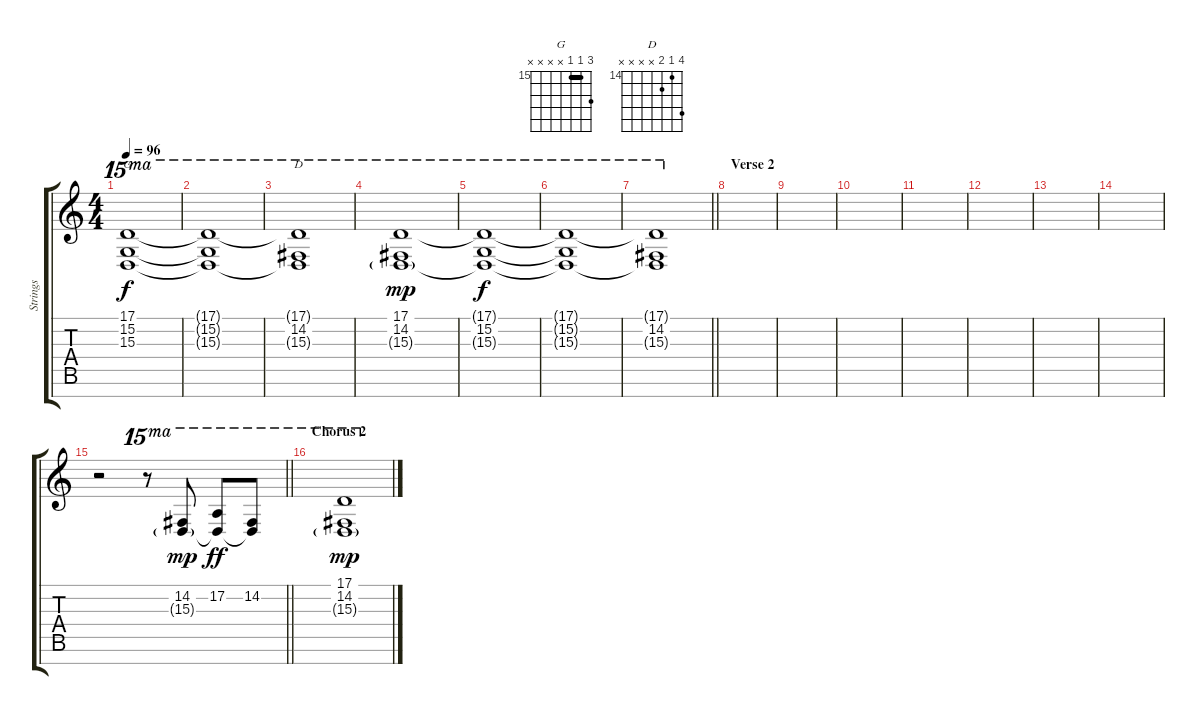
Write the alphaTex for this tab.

\track ("Strings" "Strings") {instrument stringensemble2}
\staff {score tabs}
\tuning (A4 E4 B3 G3 D3 A2 E2) {hide}
\chord ("G" 17 15 15 x x x x) {firstfret 15 barre 15}
\chord ("D" 17 14 15 x x x x) {firstfret 14}
\ts (4 4)
\tempo 96
\clef g2
\ks c
(17.1{t} 15.2 15.3{t}).1{ch "G" ot 15ma dy f} |
(17.1{t} 15.2{t} 15.3{t}).1{ot 15ma} |
(17.1{t} 14.2 15.3{t}).1{ch "D" ot 15ma} |
(17.1 14.2 15.3{g}).1{ot 15ma dy mp} |
(17.1{t} 15.2 15.3{t}).1{ot 15ma dy f} |
(17.1{t} 15.2{t} 15.3{t}).1{ot 15ma} |
\barLineRight lightlight
(17.1{t} 14.2 15.3{t}).1{ot 15ma} |
\section ("" "Verse 2")
|
|
|
|
|
|
|
\barLineRight lightlight
r.2 r.8{ot 15ma} (14.2 15.3{g}).8{ot 15ma dy mp} (17.2 15.3{t}).8{ot 15ma dy ff} (14.2 15.3{t}).8{ot 15ma} |
\section ("" "Chorus 2")
(17.1 14.2 15.3{g}).1{ot 15ma dy mp}
